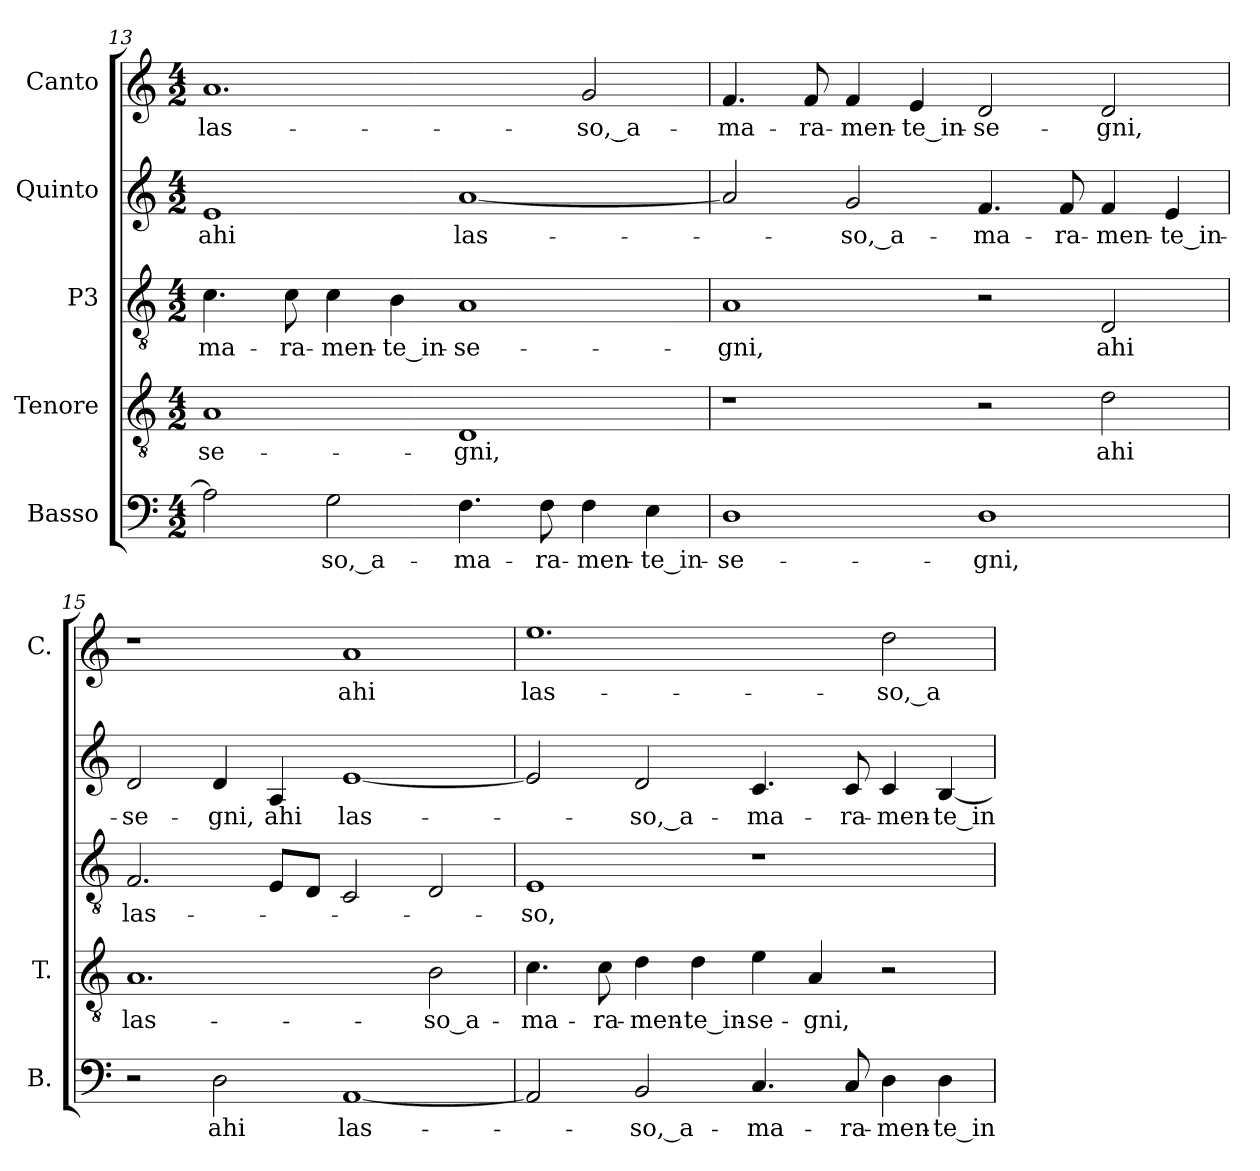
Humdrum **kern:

**kern	**text	**kern	**text	**kern	**text	**kern	**text	**kern	**text
*part5	*part5	*part4	*part4	*part3	*part3	*part2	*part2	*part1	*part1
*staff5	*staff5	*staff4	*staff4	*staff3	*staff3	*staff2	*staff2	*staff1	*staff1
*I"Basso	*	*I"Tenore	*	*I"P3	*	*I"Quinto	*	*I"Canto	*
*I'B.	*	*I'T.	*	*	*	*	*	*I'C.	*
*clefF4	*	*clefGv2	*	*clefGv2	*	*clefG2	*	*clefG2	*
*	*	*ITrd7c12	*	*ITrd7c12	*	*	*	*	*
*k[]	*	*k[]	*	*k[]	*	*k[]	*	*k[]	*
*C:	*	*C:	*	*C:	*	*C:	*	*C:	*
*M4/2	*	*M4/2	*	*M4/2	*	*M4/2	*	*M4/2	*
=13	=13	=13	=13	=13	=13	=13	=13	=13	=13
!	!	!	!LO:LY:b:color=#000000	!	!	!	!	!	!
!	!	!	!	!	!LO:LY:b:color=#000000	!	!	!	!
!	!	!	!	!	!	!	!LO:LY:b:color=#000000	!	!
!	!	!	!	!	!	!	!	!	!LO:LY:b:color=#000000
2Ai\]	.	1AAi	-se-	4.Ci\	-ma-	1ei	ahi	1.ai	las-
!	!	!	!	!	!LO:LY:b:color=#000000	!	!	!	!
.	.	.	.	8Ci\	-ra-	.	.	.	.
!	!LO:LY:b:color=#000000	!	!	!	!	!	!	!	!
!	!	!	!	!	!LO:LY:b:color=#000000	!	!	!	!
2Gi\	-so,_a-	.	.	4Ci\	-men-	.	.	.	.
!	!	!	!	!	!LO:LY:b:color=#000000	!	!	!	!
.	.	.	.	4BBi\	-te_in-	.	.	.	.
!	!LO:LY:b:color=#000000	!	!	!	!	!	!	!	!
!	!	!	!LO:LY:b:color=#000000	!	!	!	!	!	!
!	!	!	!	!	!LO:LY:b:color=#000000	!	!	!	!
!	!	!	!	!	!	!	!LO:LY:b:color=#000000	!	!
4.Fi\	-ma-	1DDi	-gni,	1AAi	-se-	[<1ai	las-	.	.
!	!LO:LY:b:color=#000000	!	!	!	!	!	!	!	!
8Fi\	-ra-	.	.	.	.	.	.	.	.
!	!LO:LY:b:color=#000000	!	!	!	!	!	!	!	!
!	!	!	!	!	!	!	!	!	!LO:LY:b:color=#000000
4Fi\	-men-	.	.	.	.	.	.	2gi/	-so,_a-
!	!LO:LY:b:color=#000000	!	!	!	!	!	!	!	!
4Ei\	-te_in-	.	.	.	.	.	.	.	.
=14	=14	=14	=14	=14	=14	=14	=14	=14	=14
!	!LO:LY:b:color=#000000	!	!	!	!	!	!	!	!
!	!	!	!	!	!LO:LY:b:color=#000000	!	!	!	!
!	!	!	!	!	!	!	!	!	!LO:LY:b:color=#000000
1Di	-se-	1r	.	1AAi	-gni,	2ai/]	.	4.fi/	-ma-
!	!	!	!	!	!	!	!	!	!LO:LY:b:color=#000000
.	.	.	.	.	.	.	.	8fi/	-ra-
!	!	!	!	!	!	!	!LO:LY:b:color=#000000	!	!
!	!	!	!	!	!	!	!	!	!LO:LY:b:color=#000000
.	.	.	.	.	.	2gi/	-so,_a-	4fi/	-men-
!	!	!	!	!	!	!	!	!	!LO:LY:b:color=#000000
.	.	.	.	.	.	.	.	4ei/	-te_in-
!	!LO:LY:b:color=#000000	!	!	!	!	!	!	!	!
!	!	!	!	!	!	!	!LO:LY:b:color=#000000	!	!
!	!	!	!	!	!	!	!	!	!LO:LY:b:color=#000000
1Di	-gni,	2r	.	2r	.	4.fi/	-ma-	2di/	-se-
!	!	!	!	!	!	!	!LO:LY:b:color=#000000	!	!
.	.	.	.	.	.	8fi/	-ra-	.	.
!	!	!	!LO:LY:b:color=#000000	!	!	!	!	!	!
!	!	!	!	!	!LO:LY:b:color=#000000	!	!	!	!
!	!	!	!	!	!	!	!LO:LY:b:color=#000000	!	!
!	!	!	!	!	!	!	!	!	!LO:LY:b:color=#000000
.	.	2Di\	ahi	2DDi/	ahi	4fi/	-men-	2di/	-gni,
!	!	!	!	!	!	!	!LO:LY:b:color=#000000	!	!
.	.	.	.	.	.	4ei/	-te_in-	.	.
=15	=15	=15	=15	=15	=15	=15	=15	=15	=15
!	!	!	!LO:LY:b:color=#000000	!	!	!	!	!	!
!	!	!	!	!	!LO:LY:b:color=#000000	!	!	!	!
!	!	!	!	!	!	!	!LO:LY:b:color=#000000	!	!
2r	.	1.AAi	las-	2.FFi/	las-	2di/	-se-	1r	.
!	!LO:LY:b:color=#000000	!	!	!	!	!	!	!	!
!	!	!	!	!	!	!	!LO:LY:b:color=#000000	!	!
2Di\	ahi	.	.	.	.	4di/	-gni,	.	.
!	!	!	!	!	!	!	!LO:LY:b:color=#000000	!	!
.	.	.	.	8EEi/L	.	4Ai/	ahi	.	.
.	.	.	.	8DDi/J	.	.	.	.	.
!	!LO:LY:b:color=#000000	!	!	!	!	!	!	!	!
!	!	!	!	!	!	!	!LO:LY:b:color=#000000	!	!
!	!	!	!	!	!	!	!	!	!LO:LY:b:color=#000000
[<1AAi	las-	.	.	2CCi/	.	[<1ei	las-	1ai	ahi
!	!	!	!LO:LY:b:color=#000000	!	!	!	!	!	!
.	.	2BBi\	-so_a-	2DDi/	.	.	.	.	.
!!LO:LB:g=z
=16	=16	=16	=16	=16	=16	=16	=16	=16	=16
!	!	!	!LO:LY:b:color=#000000	!	!	!	!	!	!
!	!	!	!	!	!LO:LY:b:color=#000000	!	!	!	!
!	!	!	!	!	!	!	!	!	!LO:LY:b:color=#000000
2AAi/]	.	4.Ci\	-ma-	1EEi	-so,	2ei/]	.	1.eei	las-
!	!	!	!LO:LY:b:color=#000000	!	!	!	!	!	!
.	.	8Ci\	-ra-	.	.	.	.	.	.
!	!LO:LY:b:color=#000000	!	!	!	!	!	!	!	!
!	!	!	!LO:LY:b:color=#000000	!	!	!	!	!	!
!	!	!	!	!	!	!	!LO:LY:b:color=#000000	!	!
2BBi/	-so,_a-	4Di\	-men-	.	.	2di/	-so,_a-	.	.
!	!	!	!LO:LY:b:color=#000000	!	!	!	!	!	!
.	.	4Di\	-te_in-	.	.	.	.	.	.
!	!LO:LY:b:color=#000000	!	!	!	!	!	!	!	!
!	!	!	!LO:LY:b:color=#000000	!	!	!	!	!	!
!	!	!	!	!	!	!	!LO:LY:b:color=#000000	!	!
4.Ci/	-ma-	4Ei\	-se-	1r	.	4.ci/	-ma-	.	.
!	!	!	!LO:LY:b:color=#000000	!	!	!	!	!	!
.	.	4AAi/	-gni,	.	.	.	.	.	.
!	!LO:LY:b:color=#000000	!	!	!	!	!	!	!	!
!	!	!	!	!	!	!	!LO:LY:b:color=#000000	!	!
8Ci/	-ra-	.	.	.	.	8ci/	-ra-	.	.
!	!LO:LY:b:color=#000000	!	!	!	!	!	!	!	!
!	!	!	!	!	!	!	!LO:LY:b:color=#000000	!	!
!	!	!	!	!	!	!	!	!	!LO:LY:b:color=#000000
4Di\	-men-	2r	.	.	.	4ci/	-men-	2ddi\	-so,_a-
!	!LO:LY:b:color=#000000	!	!	!	!	!	!	!	!
!	!	!	!	!	!	!	!LO:LY:b:color=#000000	!	!
4Di\	-te_in-	.	.	.	.	[<4Bi/	-te_in-	.	.
=	=	=	=	=	=	=	=	=	=
*-	*-	*-	*-	*-	*-	*-	*-	*-	*-
